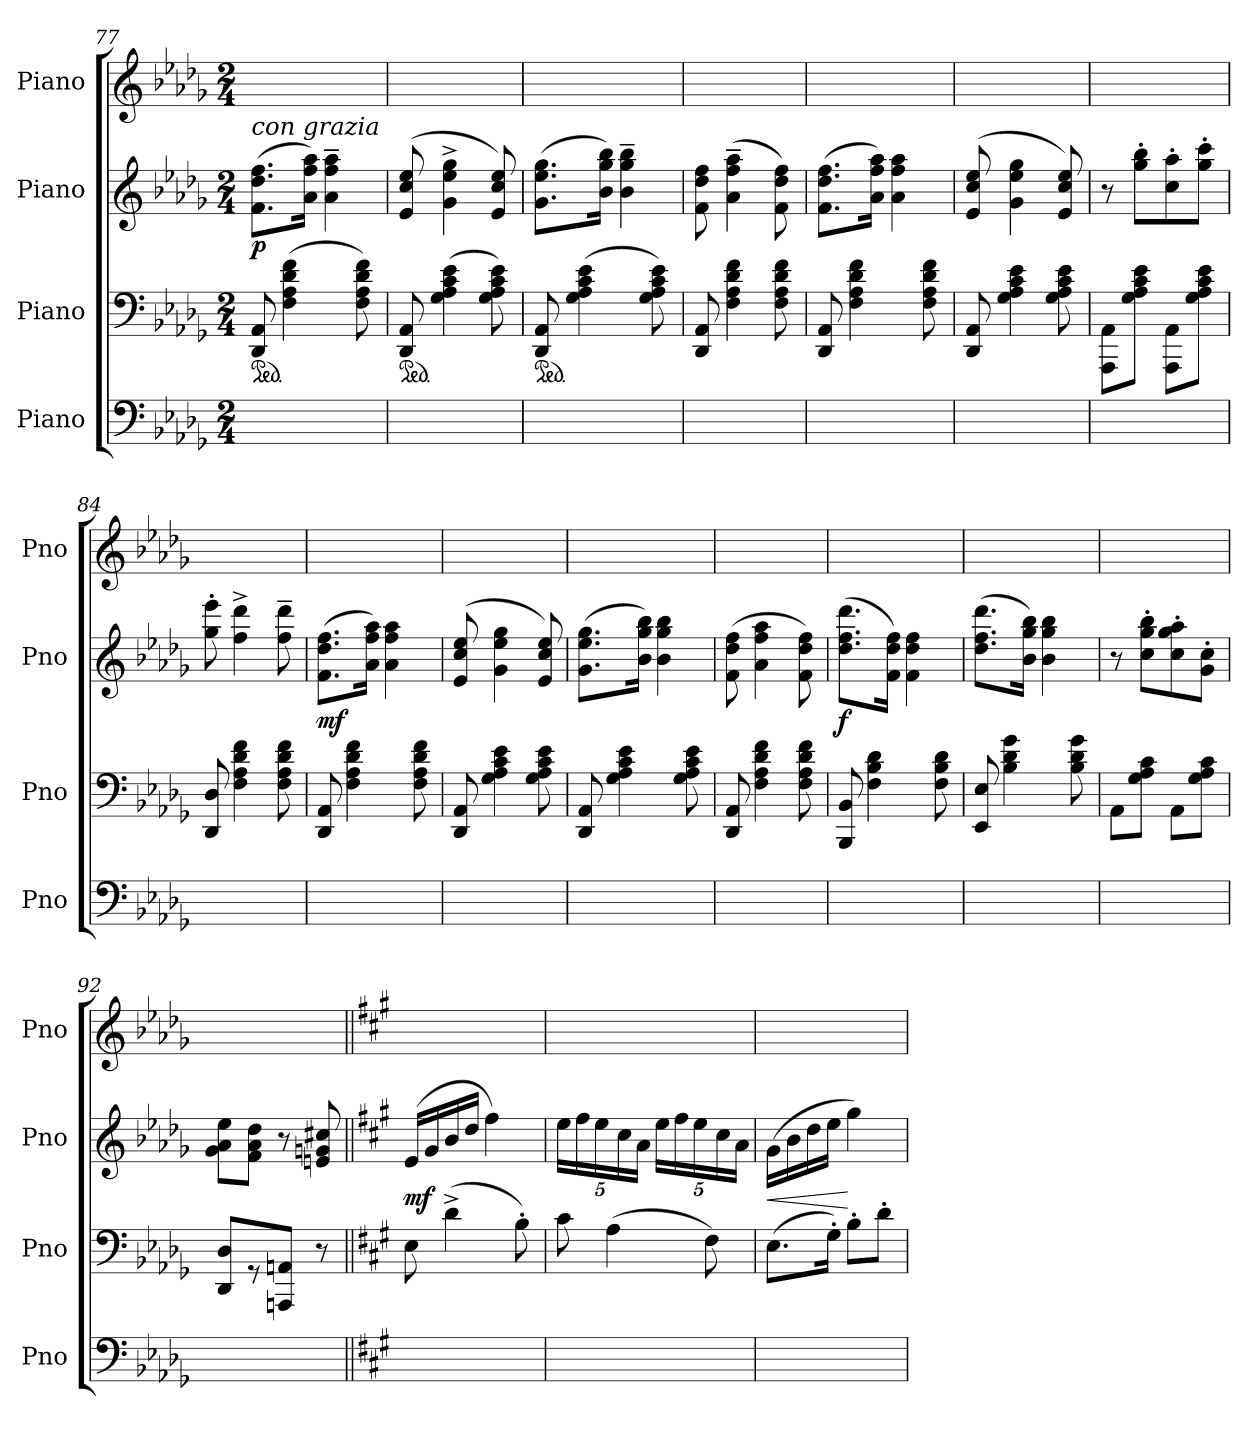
**kern	**kern	**kern	**dynam	**kern
*part4	*part3	*part2	*part2	*part1
*staff4	*staff3	*staff2	*staff2	*staff1
*I"Piano	*I"Piano	*I"Piano	*	*I"Piano
*I'Pno	*I'Pno	*I'Pno	*	*I'Pno
*clefF4	*clefF4	*clefG2	*	*clefG2
*k[b-e-a-d-g-]	*k[b-e-a-d-g-]	*k[b-e-a-d-g-]	*	*k[b-e-a-d-g-]
*M2/4	*M2/4	*M2/4	*	*M2/4
=77	=77	=77	=77	=77
!	!	!LO:TX:a:i:t=con grazia	!	!
*	*ped	*	*	*
2ryy	8DD-/ 8AA-/	(8.f\ 8.dd-\ 8.ff\L	p	2ryy
.	(4F\ 4A-\ 4d-\ 4f\	.	.	.
.	.	16a-\ 16ff\ 16aa-\Jk)	.	.
.	.	4a-~\ 4ff~\ 4aa-~\	.	.
.	8F\ 8A-\ 8d-\ 8f\)	.	.	.
=78	=78	=78	=78	=78
*	*ped	*	*	*
2ryy	8DD-/ 8AA-/	(8e-/ 8cc/ 8ee-/	.	2ryy
.	(4G-\ 4A-\ 4c\ 4e-\	4g-^\ 4ee-^\ 4gg-^\	.	.
.	8G-\ 8A-\ 8c\ 8e-\)	8e-/ 8cc/ 8ee-/)	.	.
=79	=79	=79	=79	=79
*	*ped	*	*	*
2ryy	8DD-/ 8AA-/	(8.g-\ 8.ee-\ 8.gg-\L	.	2ryy
.	(4G-\ 4A-\ 4c\ 4e-\	.	.	.
.	.	16b-\ 16gg-\ 16bb-\Jk)	.	.
.	.	4b-~\ 4gg-~\ 4bb-~\	.	.
.	8G-\ 8A-\ 8c\ 8e-\)	.	.	.
=80	=80	=80	=80	=80
2ryy	8DD-/ 8AA-/	8f\ 8dd-\ 8ff\	.	2ryy
.	4F\ 4A-\ 4d-\ 4f\	(4a-~\ 4ff~\ 4aa-~\	.	.
.	8F\ 8A-\ 8d-\ 8f\	8f\ 8dd-\ 8ff\)	.	.
=81	=81	=81	=81	=81
2ryy	8DD-/ 8AA-/	(8.f\ 8.dd-\ 8.ff\L	.	2ryy
.	4F\ 4A-\ 4d-\ 4f\	.	.	.
.	.	16a-\ 16ff\ 16aa-\Jk)	.	.
.	.	4a-\ 4ff\ 4aa-\	.	.
.	8F\ 8A-\ 8d-\ 8f\	.	.	.
=82	=82	=82	=82	=82
2ryy	8DD-/ 8AA-/	(8e-/ 8cc/ 8ee-/	.	2ryy
.	4G-\ 4A-\ 4c\ 4e-\	4g-\ 4ee-\ 4gg-\	.	.
.	8G-\ 8A-\ 8c\ 8e-\	8e-/ 8cc/ 8ee-/)	.	.
=83	=83	=83	=83	=83
2ryy	8AAA-\ 8AA-\L	8r	.	2ryy
.	8G-\ 8A-\ 8c\ 8e-\J	8gg-'\ 8bb-'\L	.	.
.	8AAA-\ 8AA-\L	8cc'\ 8aa-'\	.	.
.	8G-\ 8A-\ 8c\ 8e-\J	8gg-'\ 8ccc'\J	.	.
=84	=84	=84	=84	=84
2ryy	8DD-/ 8D-/	8gg-'\ 8eee-'\	.	2ryy
.	4F\ 4A-\ 4d-\ 4f\	4ff^\ 4ddd-^\	.	.
.	8F\ 8A-\ 8d-\ 8f\	8ff~\ 8ddd-~\	.	.
=85	=85	=85	=85	=85
2ryy	8DD-/ 8AA-/	(8.f\ 8.dd-\ 8.ff\L	mf	2ryy
.	4F\ 4A-\ 4d-\ 4f\	.	.	.
.	.	16a-\ 16ff\ 16aa-\Jk)	.	.
.	.	4a-\ 4ff\ 4aa-\	.	.
.	8F\ 8A-\ 8d-\ 8f\	.	.	.
=86	=86	=86	=86	=86
2ryy	8DD-/ 8AA-/	(8e-/ 8cc/ 8ee-/	.	2ryy
.	4G-\ 4A-\ 4c\ 4e-\	4g-\ 4ee-\ 4gg-\	.	.
.	8G-\ 8A-\ 8c\ 8e-\	8e-/ 8cc/ 8ee-/)	.	.
=87	=87	=87	=87	=87
2ryy	8DD-/ 8AA-/	(8.g-\ 8.ee-\ 8.gg-\L	.	2ryy
.	4G-\ 4A-\ 4c\ 4e-\	.	.	.
.	.	16b-\ 16gg-\ 16bb-\Jk)	.	.
.	.	4b-\ 4gg-\ 4bb-\	.	.
.	8G-\ 8A-\ 8c\ 8e-\	.	.	.
=88	=88	=88	=88	=88
2ryy	8DD-/ 8AA-/	(8f\ 8dd-\ 8ff\	.	2ryy
.	4F\ 4A-\ 4d-\ 4f\	4a-\ 4ff\ 4aa-\	.	.
.	8F\ 8A-\ 8d-\ 8f\	8f\ 8dd-\ 8ff\)	.	.
=89	=89	=89	=89	=89
2ryy	8BBB-/ 8BB-/	(8.dd-\ 8.ff\ 8.ddd-\L	f	2ryy
.	4F\ 4B-\ 4d-\	.	.	.
.	.	16f\ 16dd-\ 16ff\Jk)	.	.
.	.	4f\ 4dd-\ 4ff\	.	.
.	8F\ 8B-\ 8d-\	.	.	.
=90	=90	=90	=90	=90
2ryy	8EE-/ 8E-/	(8.dd-\ 8.ff\ 8.ddd-\L	.	2ryy
.	4B-\ 4d-\ 4g-\	.	.	.
.	.	16b-\ 16gg-\ 16bb-\Jk)	.	.
.	.	4b-\ 4gg-\ 4bb-\	.	.
.	8B-\ 8d-\ 8g-\	.	.	.
=91	=91	=91	=91	=91
2ryy	8AA-\L	8r	.	2ryy
.	8G-\ 8A-\ 8c\J	8cc'\ 8gg-'\ 8bb-'\L	.	.
.	8AA-\L	8cc'\ 8gg-'\ 8aa-'\	.	.
.	8G-\ 8A-\ 8c\J	8g-'\ 8cc'\J	.	.
=92	=92	=92	=92	=92
2ryy	8DD-/ 8D-/L	8g-\ 8a-\ 8ee-\L	.	2ryy
.	8r	8f\ 8a-\ 8dd-\J	.	.
.	8AAAn/ 8AAn/J	8r	.	.
.	8r	8en/ 8gn/ 8cc#X/	.	.
=93||	=93||	=93||	=93||	=93||
*k[f#c#g#]	*k[f#c#g#]	*k[f#c#g#]	*	*k[f#c#g#]
2ryy	8E\	(<16e/LL	mf	2ryy
.	.	16g#/	.	.
.	(4d^\	16b/	.	.
.	.	16dd/JJ	.	.
.	.	4ff#\)	.	.
.	8B'\)	.	.	.
=94	=94	=94	=94	=94
2ryy	8c#\	20ee\LL	.	2ryy
.	.	20ff#\	.	.
.	.	20ee\	.	.
.	(4A\	.	.	.
.	.	20cc#\	.	.
.	.	20a\JJ	.	.
.	.	20ee\LL	.	.
.	.	20ff#\	.	.
.	.	20ee\	.	.
.	8F#\)	.	.	.
.	.	20cc#\	.	.
.	.	20a\JJ	.	.
=95	=95	=95	=95	=95
!	!	!	!LO:HP:b	!
2ryy	(8.E\L	(16g#\LL	<	2ryy
.	.	16b\	.	.
.	.	16dd\	.	.
.	16G#'\Jk)	16ee\JJ	.	.
.	8B'\L	4gg#\)	[	.
.	8d'\J	.	.	.
=	=	=	=	=
*-	*-	*-	*-	*-
